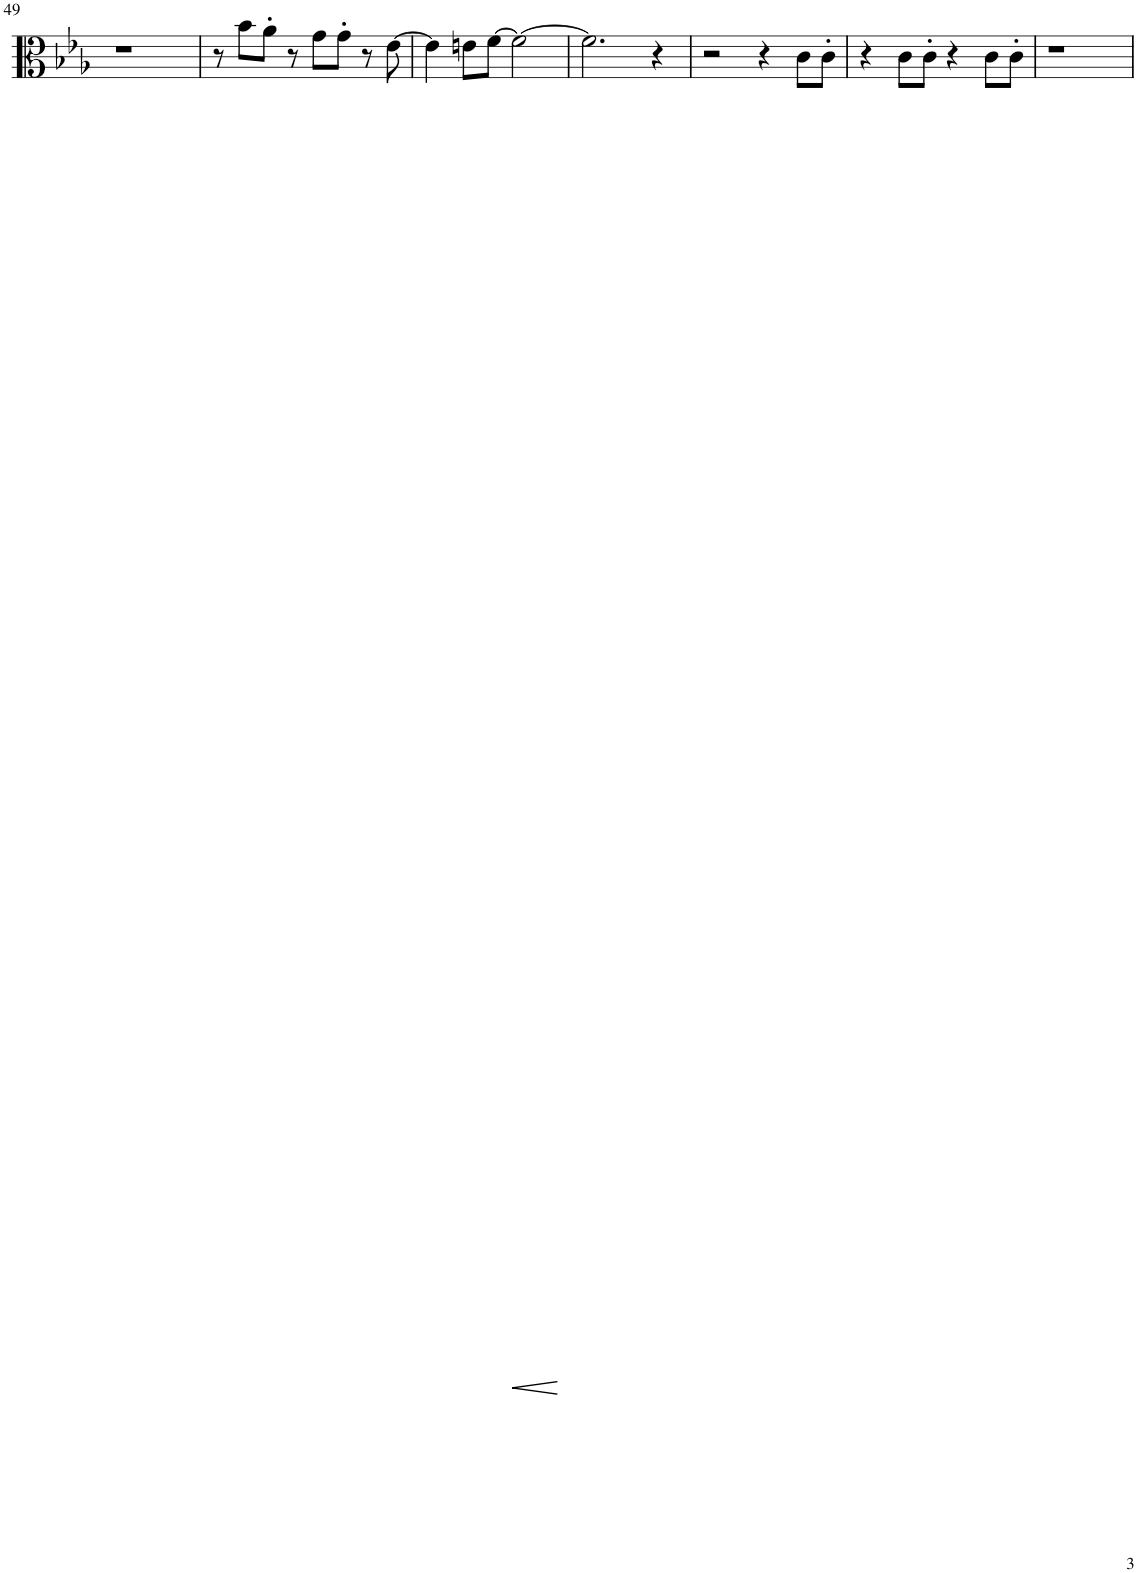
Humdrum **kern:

**kern	**dynam
*part1	*part1
*staff1	*staff1
*I"Viola	*
*I'Vla	*
!!LO:PB:g=z
*clefC3	*
*k[b-e-a-]	*
*M4/4	*
=49	=49
1r	.
=50	=50
8r	.
8b-\L	.
8a-'\J	.
8r	.
8g\L	.
8g'\J	.
8r	.
[8e-\	.
=51	=51
4e-\]	.
8en\L	.
[8f\J	.
!	!LO:HP:b
2f\_	<
.	[
=52	=52
2.f\]	.
4r	.
=53	=53
2r	.
4r	.
8c\L	.
8c'\J	.
=54	=54
4r	.
8c\L	.
8c'\J	.
4r	.
8c\L	.
8c'\J	.
=55	=55
1r	.
=	=
*-	*-
